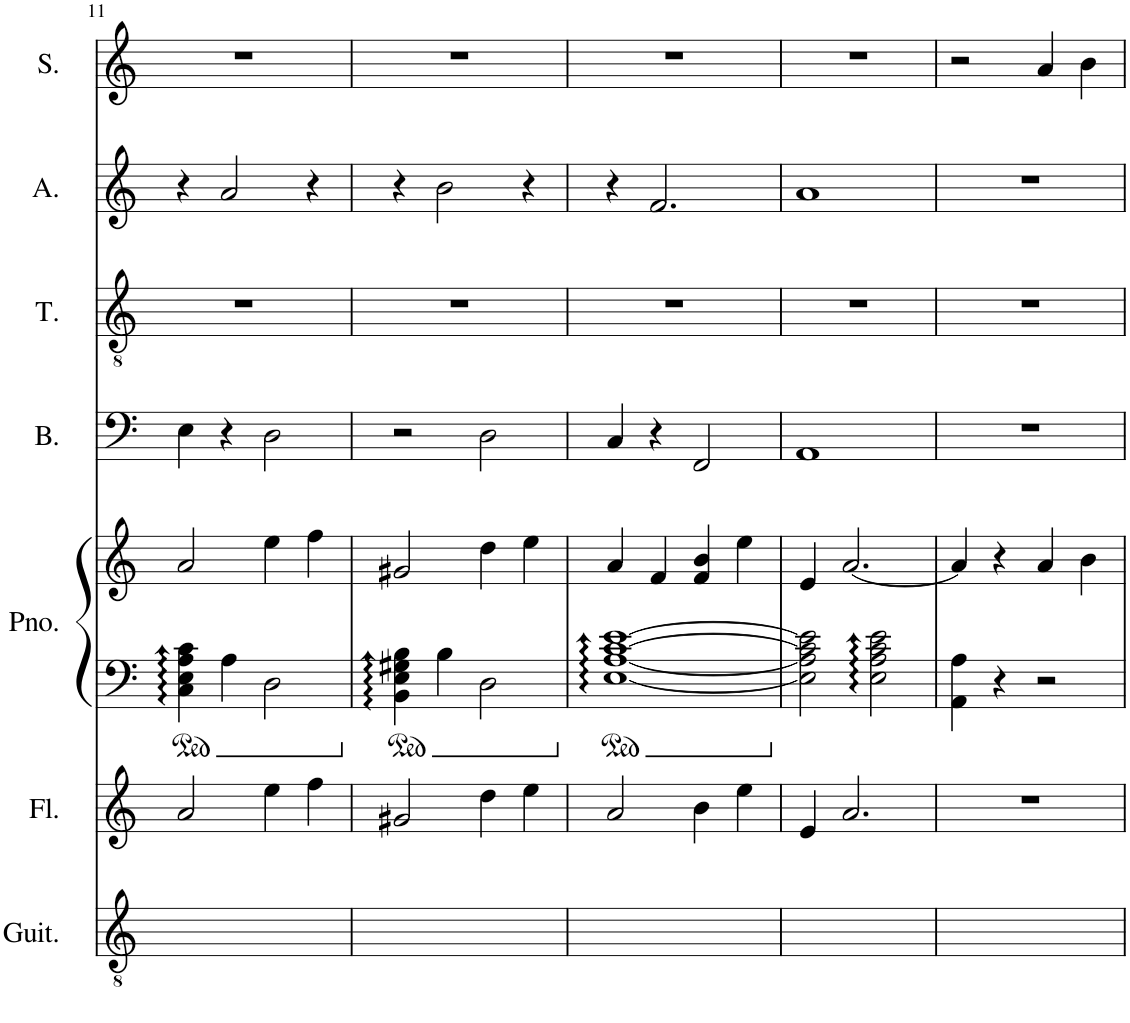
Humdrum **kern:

**kern	**kern	**kern	**kern	**kern	**kern	**kern	**kern
*part7	*part6	*part5	*part5	*part4	*part3	*part2	*part1
*staff8	*staff7	*staff6	*staff5	*staff4	*staff3	*staff2	*staff1
*I"Classical Guitar	*I"Flute	*I"Piano	*	*I"Bass	*I"Tenor	*I"Alto	*I"Soprano
*I'Guit.	*I'Fl.	*I'Pno.	*	*I'B.	*I'T.	*I'A.	*I'S.
!!LO:PB:g=z
*clefGv2	*clefG2	*clefF4	*clefG2	*clefF4	*clefGv2	*clefG2	*clefG2
*k[]	*k[]	*k[]	*k[]	*k[]	*k[]	*k[]	*k[]
*M4/4	*M4/4	*M4/4	*M4/4	*M4/4	*M4/4	*M4/4	*M4/4
=11	=11	=11	=11	=11	=11	=11	=11
1r	2a/	4C\ 4E\ 4A\ 4c\	2a/	4E\	1r	4r	1r
.	.	4A\	.	4r	.	2a/	.
.	4ee\	2D\	4ee\	2D\	.	.	.
.	4ff\	.	4ff\	.	.	4r	.
=12	=12	=12	=12	=12	=12	=12	=12
1r	2g#X/	4BB\ 4E\ 4G#X\ 4B\	2g#X/	2r	1r	4r	1r
.	.	4B\	.	.	.	2b\	.
.	4dd\	2D\	4dd\	2D\	.	.	.
.	4ee\	.	4ee\	.	.	4r	.
=13	=13	=13	=13	=13	=13	=13	=13
1r	2a/	[1E [1A [1c [1e	4a/	4C/	1r	4r	1r
.	.	.	4f/	4r	.	2.f/	.
.	4b\	.	4f/ 4b/	2FF/	.	.	.
.	4ee\	.	4ee\	.	.	.	.
=14	=14	=14	=14	=14	=14	=14	=14
1r	4e/	2E\] 2A\] 2c\] 2e\]	4e/	1AA	1r	1a	1r
.	2.a/	.	[2.a/	.	.	.	.
.	.	2E\ 2A\ 2c\ 2e\	.	.	.	.	.
=15	=15	=15	=15	=15	=15	=15	=15
1r	1r	4AA\ 4A\	4a/]	1r	1r	1r	2r
.	.	4r	4r	.	.	.	.
.	.	2r	4a/	.	.	.	4a/
.	.	.	4b\	.	.	.	4b\
=	=	=	=	=	=	=	=
*-	*-	*-	*-	*-	*-	*-	*-
